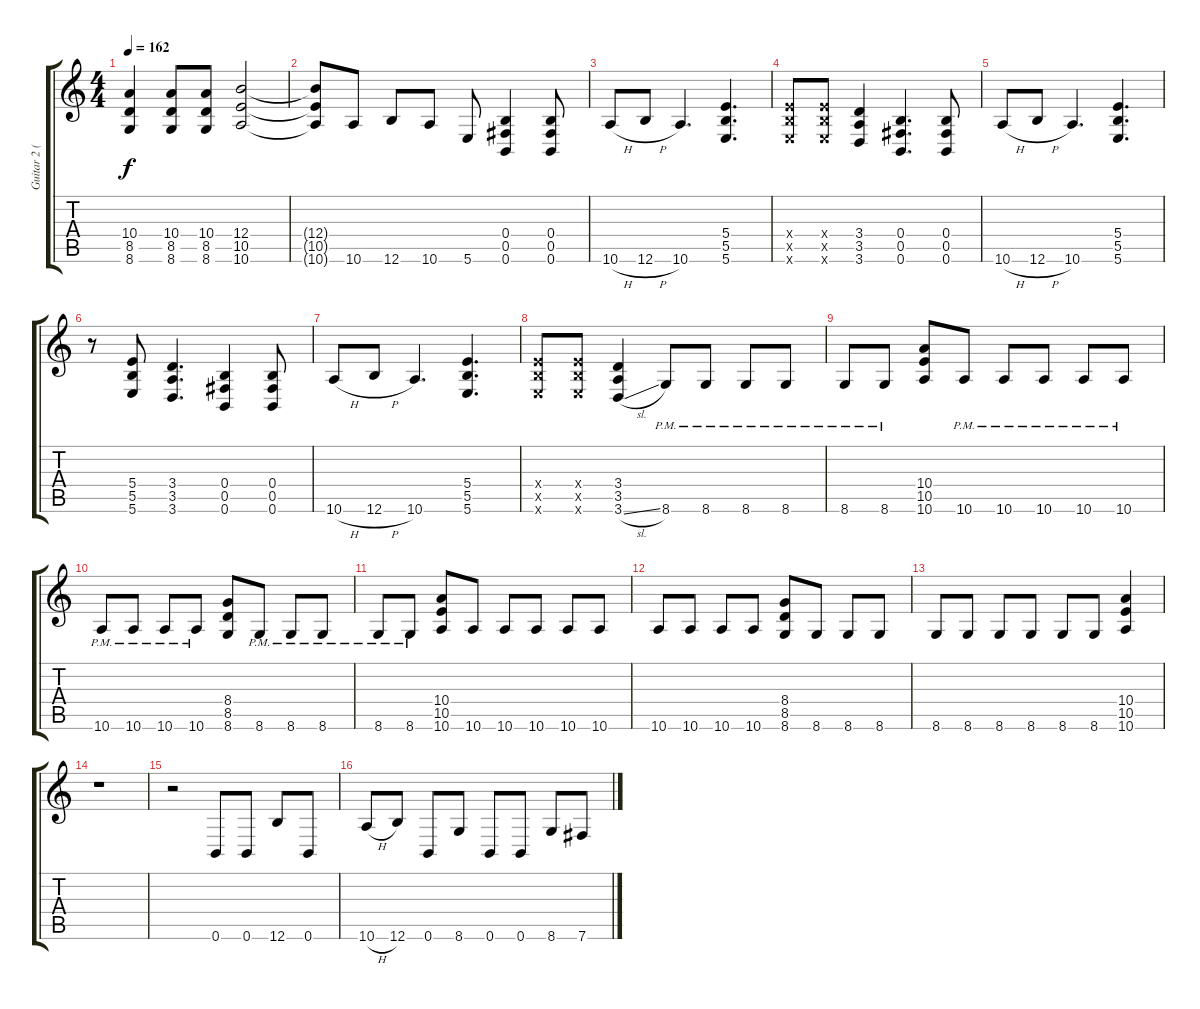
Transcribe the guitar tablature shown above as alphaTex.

\track ("Guitar 2 (Distortion)" "Guitar 2 (") {instrument distortionguitar}
\staff {score tabs}
\tuning (Db4 Ab3 E3 B2 Gb2 B1) {hide}
\ts (4 4)
\tempo 162
\clef g2
\ks c
(10.4 8.5 8.6).4{dy f} (10.4 8.5 8.6).8 (10.4 8.5 8.6).8 (12.4 10.5 10.6).2 |
(12.4{t} 10.5{t} 10.6{t}).8 10.6.8 12.6.8 10.6.8 5.6.8 (0.4 0.5 0.6).4 (0.4 0.5 0.6).8 |
10.6{h}.8 12.6{h}.8 10.6.4{d} (5.4 5.5 5.6).4{d} |
(5.4{x} 5.5{x} 5.6{x}).8 (5.4{x} 5.5{x} 5.6{x}).8 (3.4 3.5 3.6).4 (0.4 0.5 0.6).4{d} (0.4 0.5 0.6).8 |
10.6{h}.8 12.6{h}.8 10.6.4{d} (5.4 5.5 5.6).4{d} |
r.8 (5.4 5.5 5.6).8 (3.4 3.5 3.6).4{d} (0.4 0.5 0.6).4 (0.4 0.5 0.6).8 |
10.6{h}.8 12.6{h}.8 10.6.4{d} (5.4 5.5 5.6).4{d} |
(5.4{x} 5.5{x} 5.6{x}).8 (5.4{x} 5.5{x} 5.6{x}).8 (3.4 3.5 3.6{sl}).4 8.6{pm}.8 8.6{pm}.8 8.6{pm}.8 8.6{pm}.8 |
8.6{pm}.8 8.6{pm}.8 (10.4 10.5 10.6).8 10.6{pm}.8 10.6{pm}.8 10.6{pm}.8 10.6{pm}.8 10.6{pm}.8 |
10.6{pm}.8 10.6{pm}.8 10.6{pm}.8 10.6{pm}.8 (8.4 8.5 8.6).8 8.6{pm}.8 8.6{pm}.8 8.6{pm}.8 |
8.6{pm}.8 8.6{pm}.8 (10.4 10.5 10.6).8 10.6.8 10.6.8 10.6.8 10.6.8 10.6.8 |
10.6.8 10.6.8 10.6.8 10.6.8 (8.4 8.5 8.6).8 8.6.8 8.6.8 8.6.8 |
8.6.8 8.6.8 8.6.8 8.6.8 8.6.8 8.6.8 (10.4 10.5 10.6).4 |
r.1 |
r.2 0.6.8 0.6.8 12.6.8 0.6.8 |
10.6{h}.8 12.6.8 0.6.8 8.6.8 0.6.8 0.6.8 8.6.8 7.6.8
